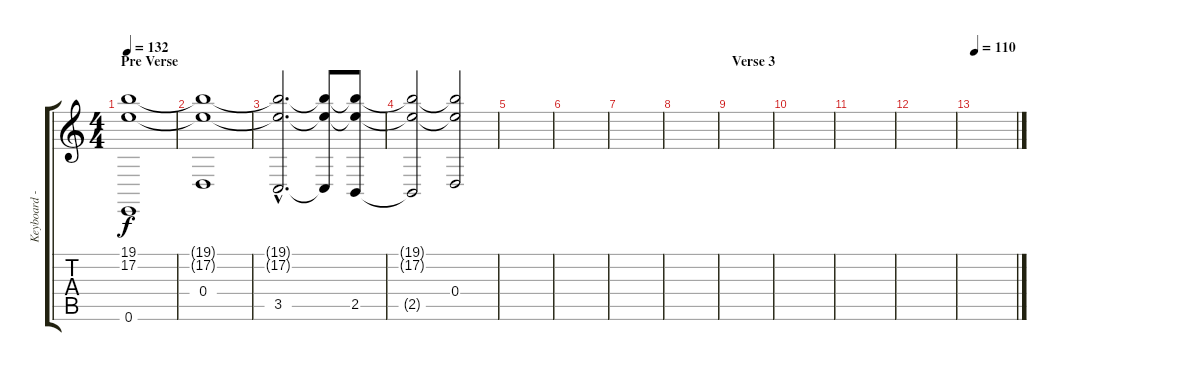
\track ("Keyboard - Strings" "Keyboard -") {instrument synthstrings2}
\staff {score tabs}
\tuning (E4 B3 G3 D3 A2 E2) {hide}
\ts (4 4)
\section ("" "Pre Verse")
\tempo 132
\clef g2
\ks c
(19.1 17.2 0.6).1{dy f volume 0} |
(19.1{t} 17.2{t} 0.4).1 |
(19.1{hac t} 17.2{hac t} 3.5{hac}).2{d} (19.1{t} 17.2{t} 3.5{t}).8 (19.1{t} 17.2{t} 2.5).8 |
(19.1{t} 17.2{t} 2.5{t}).2 (19.1{t} 17.2{t} 0.4).2 |
|
|
|
|
\section ("" "Verse 3")
|
|
|
|
\tempo 110
